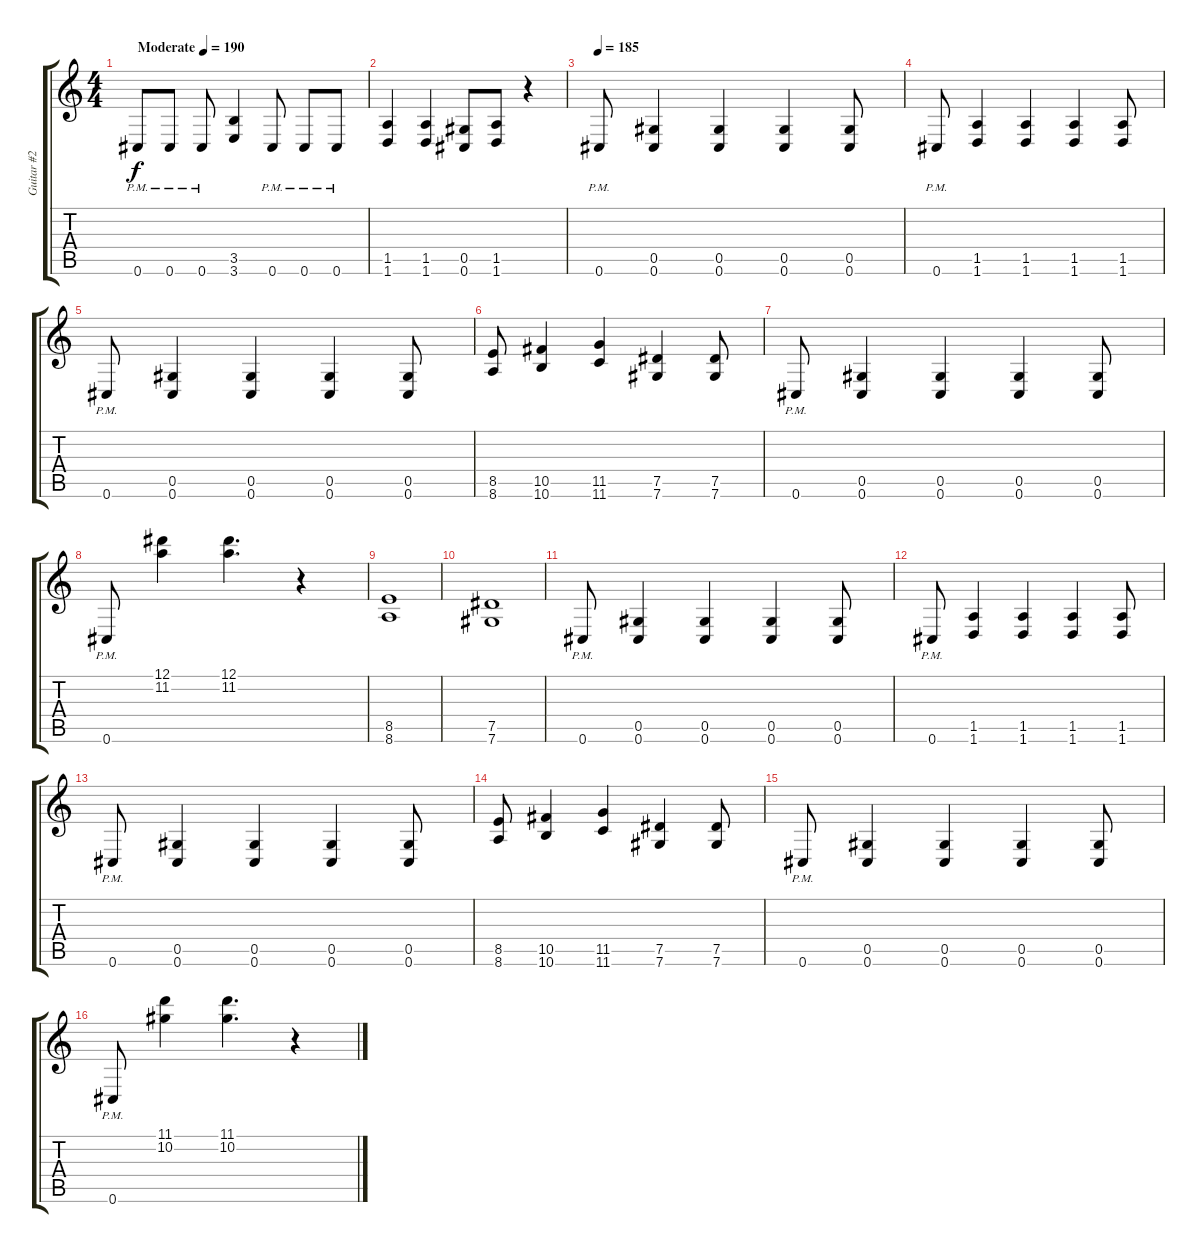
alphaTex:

\track ("Guitar #2" "Guitar #2") {instrument distortionguitar}
\staff {score tabs}
\tuning (Eb4 Bb3 Gb3 Db3 Ab2 Db2) {hide}
\ts (4 4)
\tempo (190 "Moderate")
\clef g2
\ks c
0.6{pm}.8{dy f instrument distortionguitar} 0.6{pm}.8 0.6{pm}.8 (3.5 3.6).4 0.6{pm}.8 0.6{pm}.8 0.6{pm}.8 |
(1.5 1.6).4 (1.5 1.6).4 (0.5 0.6).8 (1.5 1.6).8 r.4 |
\tempo 185
0.6{pm}.8 (0.5 0.6).4 (0.5 0.6).4 (0.5 0.6).4 (0.5 0.6).8 |
0.6{pm}.8 (1.5 1.6).4 (1.5 1.6).4 (1.5 1.6).4 (1.5 1.6).8 |
0.6{pm}.8 (0.5 0.6).4 (0.5 0.6).4 (0.5 0.6).4 (0.5 0.6).8 |
(8.5 8.6).8 (10.5 10.6).4 (11.5 11.6).4 (7.5 7.6).4 (7.5 7.6).8 |
0.6{pm}.8 (0.5 0.6).4 (0.5 0.6).4 (0.5 0.6).4 (0.5 0.6).8 |
0.6{pm}.8 (12.1 11.2).4 (12.1 11.2).4{d} r.4 |
(8.5 8.6).1 |
(7.5 7.6).1 |
0.6{pm}.8 (0.5 0.6).4 (0.5 0.6).4 (0.5 0.6).4 (0.5 0.6).8 |
0.6{pm}.8 (1.5 1.6).4 (1.5 1.6).4 (1.5 1.6).4 (1.5 1.6).8 |
0.6{pm}.8 (0.5 0.6).4 (0.5 0.6).4 (0.5 0.6).4 (0.5 0.6).8 |
(8.5 8.6).8 (10.5 10.6).4 (11.5 11.6).4 (7.5 7.6).4 (7.5 7.6).8 |
0.6{pm}.8 (0.5 0.6).4 (0.5 0.6).4 (0.5 0.6).4 (0.5 0.6).8 |
0.6{pm}.8 (11.1 10.2).4 (11.1 10.2).4{d} r.4
